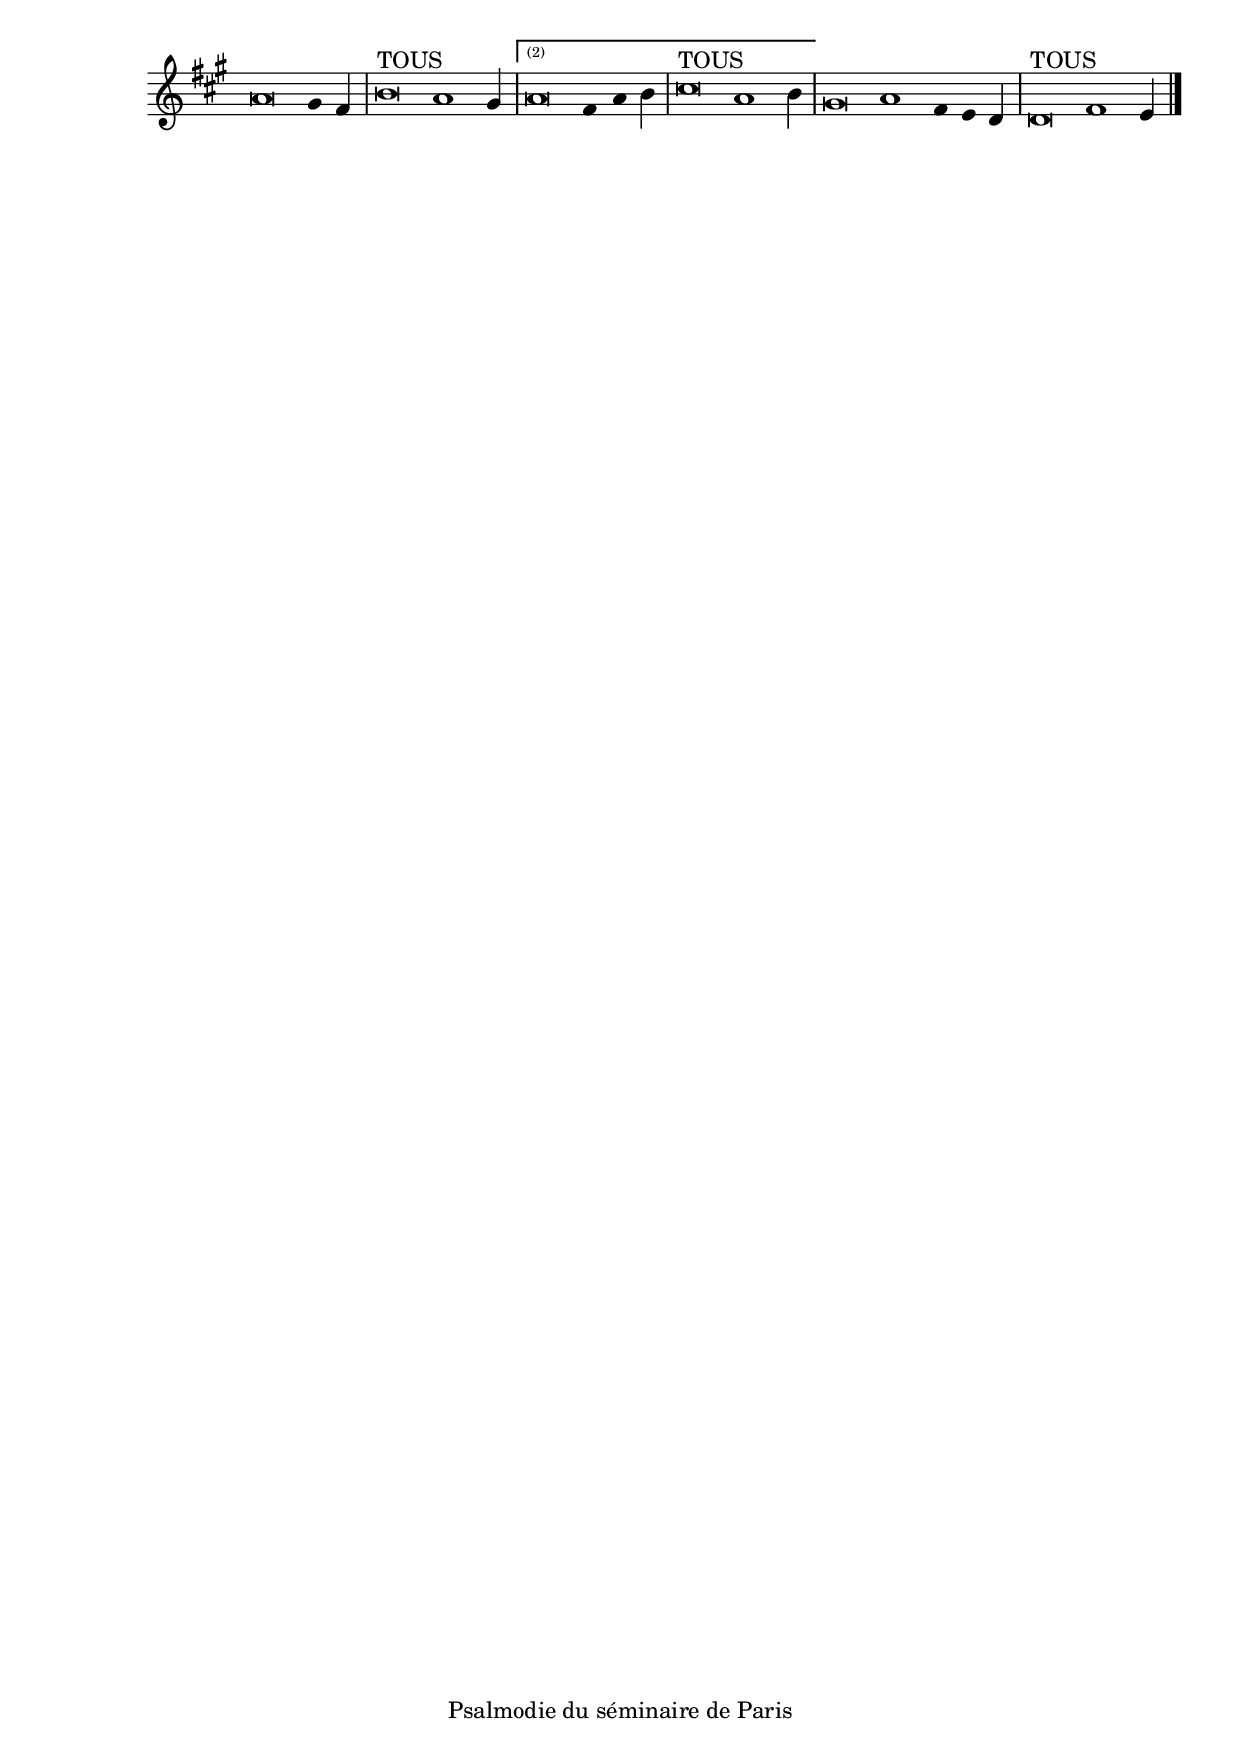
\version "2.20.0"
\language "italiano"

stemOff = \hide Staff.Stem
stemOn  = \undo \stemOff

\header {
  %title = "Psaume 135-1"
  %tagline = ##f
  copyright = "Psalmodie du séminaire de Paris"
}

voltaOption =     \markup {\text {"(2)"}}

\score {
  \new Staff \with { \remove "Time_signature_engraver" }
  \relative
  {
    \key la \major
    \cadenzaOn
    \stemOff la'\breve sold4 \stemOn fad4
    \bar "|"
    \stemOff si\breve^\markup{TOUS} la1 \stemOn sold4
    \bar "|"
    \set Score.repeatCommands = #(list(list 'volta voltaOption))
    \stemOff la\breve fad4 la \stemOn si4
    \bar "|"
    \stemOff dod\breve^\markup{TOUS} la1 \stemOn si4
    \set Score.repeatCommands = #'((volta #f))
    \bar "|"
    \stemOff sold\breve la1 fad4 mi \stemOn re4
    \bar "|"
    \stemOff re\breve^\markup{TOUS} fad1 \stemOn mi4
    \bar "|."
  }
}